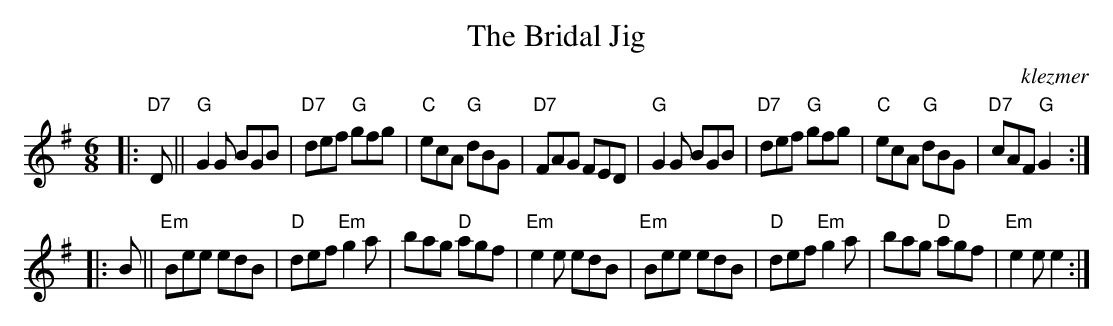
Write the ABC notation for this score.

X:1
T: The Bridal Jig
O:klezmer
M: 6/8
L: 1/8
K: G
|: "D7"D || "G"G2G BGB | "D7"def "G"gfg | "C"ecA "G"dBG | "D7"FAG FED \
| "G"G2G BGB | "D7"def "G"gfg | "C"ecA "G"dBG | "D7"cAF "G"G2 :|
|: B || "Em"Bee edB | "D"def "Em"g2a | bag "D"agf | "Em"e2e edB \
| "Em"Bee edB | "D"def "Em"g2a | bag "D"agf | "Em"e2e e2 :|
